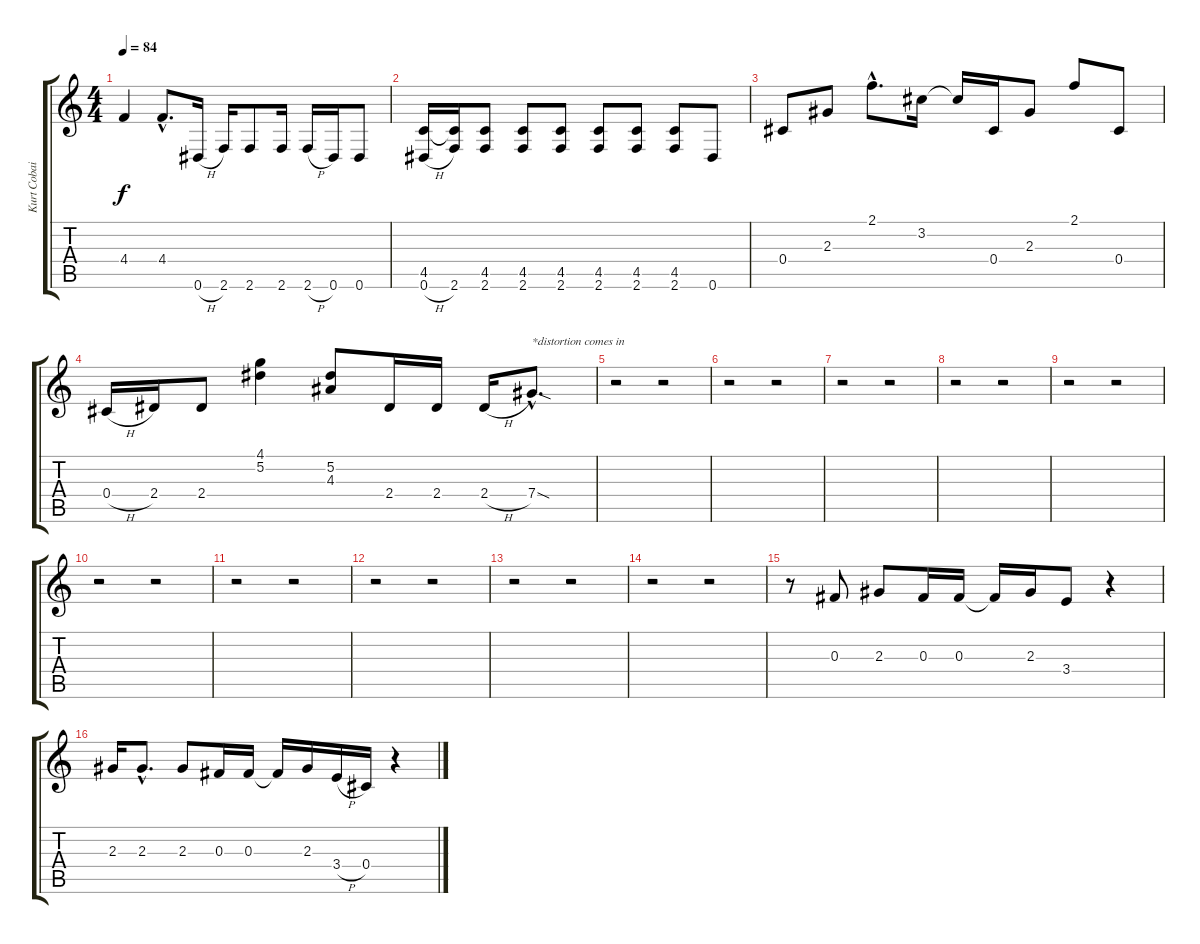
\track ("Kurt Cobain (clean)" "Kurt Cobai") {instrument electricguitarclean}
\staff {score tabs}
\tuning (Eb4 Bb3 Gb3 Db3 Ab2 Eb2) {hide}
\ts (4 4)
\tempo 84
\clef g2
\ks c
4.4.4{dy f} 4.4{hac}.8{d} 0.6{h}.16 2.6.16 2.6.8 2.6.16 2.6{h}.16 0.6.16 0.6.8 |
(4.5 0.6{h}).16 (4.5{t} 2.6).16 (4.5 2.6).8 (4.5 2.6).8 (4.5 2.6).8 (4.5 2.6).8 (4.5 2.6).8 (4.5 2.6).8 0.6.8 |
0.4.8 2.3.8 2.1{hac}.8{d} 3.2.16 3.2{t}.16 0.4.16 2.3.8 2.1.8 0.4.8 |
0.4{h}.16 2.4.16 2.4.8 (4.1 5.2).4 (5.2 4.3).8 2.4.16 2.4.16 2.4{h}.16 7.4{sod hac}.8{d txt "*distortion comes in"} |
r.2 r.2 |
r.2 r.2 |
r.2 r.2 |
r.2 r.2 |
r.2 r.2 |
r.2 r.2 |
r.2 r.2 |
r.2 r.2 |
r.2 r.2 |
r.2 r.2 |
r.8 0.3.8 2.3.8 0.3.16 0.3.16 0.3{t}.16 2.3.16 3.4.8 r.4 |
2.3.16 2.3{hac}.8{d} 2.3.8 0.3.16 0.3.16 0.3{t}.16 2.3.16 3.4{h}.16 0.4.16 r.4
